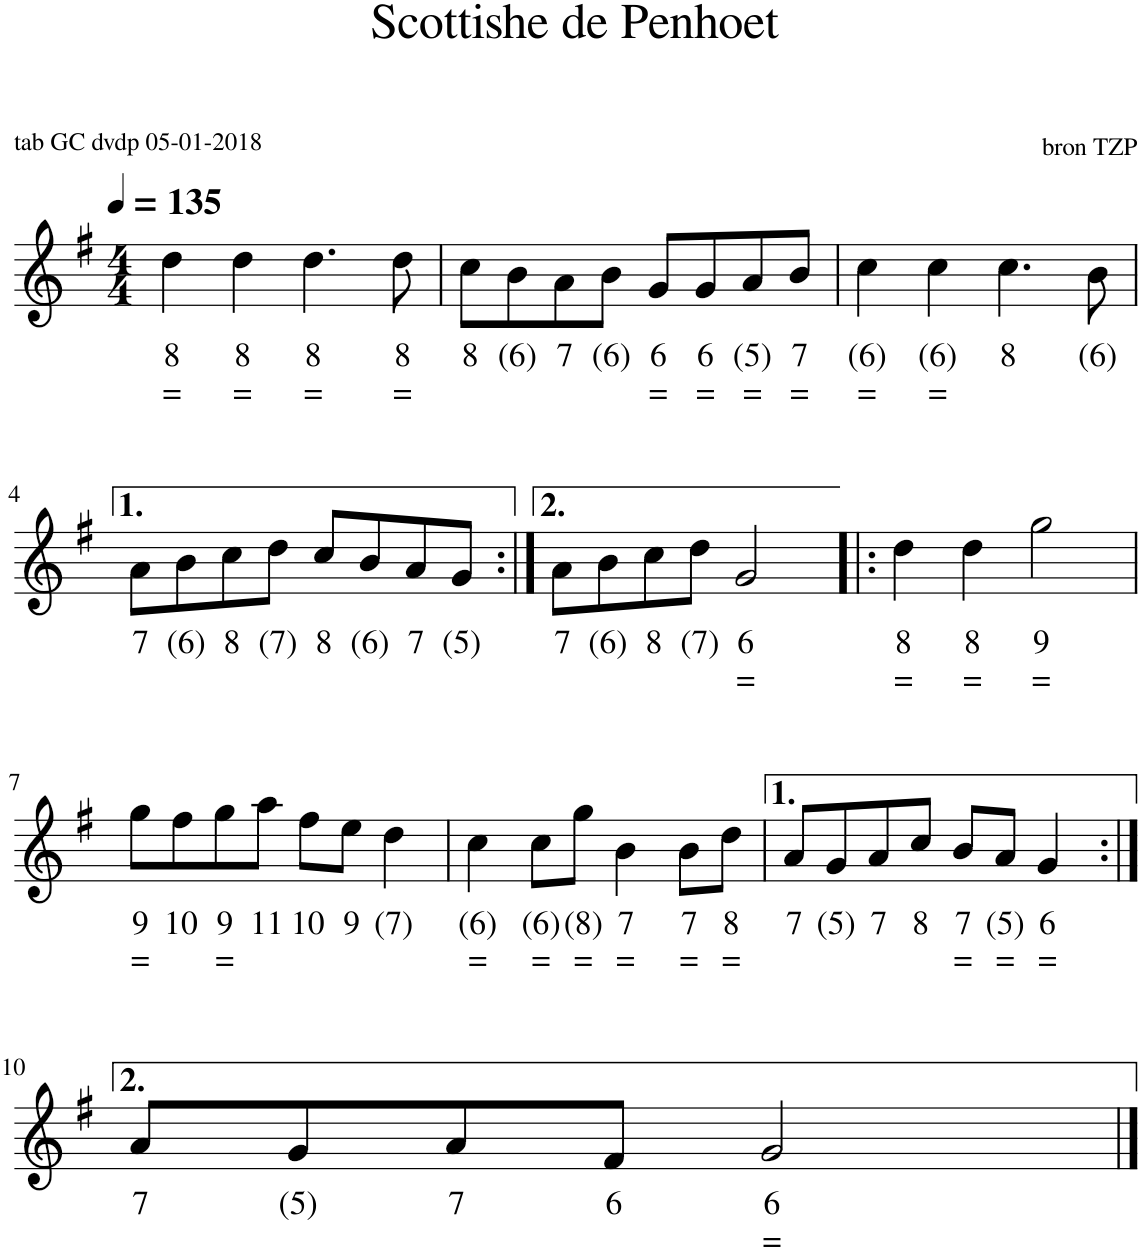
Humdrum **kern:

**kern	**text	**text
*part1	*part1	*part1
*staff1	*staff1	*staff1
*I"Stem	*	*
*clefG2	*	*
*k[f#]	*	*
*M4/4	*	*
*MM135	*	*
=1	=1	=1
!	!LO:LY:b	!LO:LY:b
4dd\	8	=
!	!LO:LY:b	!LO:LY:b
4dd\	8	=
!	!LO:LY:b	!LO:LY:b
4.dd\	8	=
!	!LO:LY:b	!LO:LY:b
8dd\	8	=
=2	=2	=2
!	!LO:LY:b	!
8cc\L	8	.
!	!LO:LY:b	!
8b\	(6)	.
!	!LO:LY:b	!
8a\	7	.
!	!LO:LY:b	!
8b\J	(6)	.
!	!LO:LY:b	!LO:LY:b
8g/L	6	=
!	!LO:LY:b	!LO:LY:b
8g/	6	=
!	!LO:LY:b	!LO:LY:b
8a/	(5)	=
!	!LO:LY:b	!LO:LY:b
8b/J	7	=
=3	=3	=3
!	!LO:LY:b	!LO:LY:b
4cc\	(6)	=
!	!LO:LY:b	!LO:LY:b
4cc\	(6)	=
!	!LO:LY:b	!
4.cc\	8	.
!	!LO:LY:b	!
8b\	(6)	.
!!LO:LB:g=z
=4	=4	=4
!	!LO:LY:b	!
8a\L	7	.
!	!LO:LY:b	!
8b\	(6)	.
!	!LO:LY:b	!
8cc\	8	.
!	!LO:LY:b	!
8dd\J	(7)	.
!	!LO:LY:b	!
8cc/L	8	.
!	!LO:LY:b	!
8b/	(6)	.
!	!LO:LY:b	!
8a/	7	.
!	!LO:LY:b	!
8g/J	(5)	.
=5:|!	=5:|!	=5:|!
!	!LO:LY:b	!
8a\L	7	.
!	!LO:LY:b	!
8b\	(6)	.
!	!LO:LY:b	!
8cc\	8	.
!	!LO:LY:b	!
8dd\J	(7)	.
!	!LO:LY:b	!LO:LY:b
2g/	6	=
=6!|:	=6!|:	=6!|:
!	!LO:LY:b	!LO:LY:b
4dd\	8	=
!	!LO:LY:b	!LO:LY:b
4dd\	8	=
!	!LO:LY:b	!LO:LY:b
2gg\	9	=
!!LO:LB:g=z
=7	=7	=7
!	!LO:LY:b	!LO:LY:b
8gg\L	9	=
!	!LO:LY:b	!
8ff#\	10	.
!	!LO:LY:b	!LO:LY:b
8gg\	9	=
!	!LO:LY:b	!
8aa\J	11	.
!	!LO:LY:b	!
8ff#\L	10	.
!	!LO:LY:b	!
8ee\J	9	.
!	!LO:LY:b	!
4dd\	(7)	.
=8	=8	=8
!	!LO:LY:b	!LO:LY:b
4cc\	(6)	=
!	!LO:LY:b	!LO:LY:b
8cc\L	(6)	=
!	!LO:LY:b	!LO:LY:b
8gg\J	(8)	=
!	!LO:LY:b	!LO:LY:b
4b\	7	=
!	!LO:LY:b	!LO:LY:b
8b\L	7	=
!	!LO:LY:b	!LO:LY:b
8dd\J	8	=
=9	=9	=9
!	!LO:LY:b	!
8a/L	7	.
!	!LO:LY:b	!
8g/	(5)	.
!	!LO:LY:b	!
8a/	7	.
!	!LO:LY:b	!
8cc/J	8	.
!	!LO:LY:b	!LO:LY:b
8b/L	7	=
!	!LO:LY:b	!LO:LY:b
8a/J	(5)	=
!	!LO:LY:b	!LO:LY:b
4g/	6	=
!!LO:LB:g=z
=10:|!	=10:|!	=10:|!
!	!LO:LY:b	!
8a/L	7	.
!	!LO:LY:b	!
8g/	(5)	.
!	!LO:LY:b	!
8a/	7	.
!	!LO:LY:b	!
8f#/J	6	.
!	!LO:LY:b	!LO:LY:b
2g/	6	=
==	==	==
*-	*-	*-
